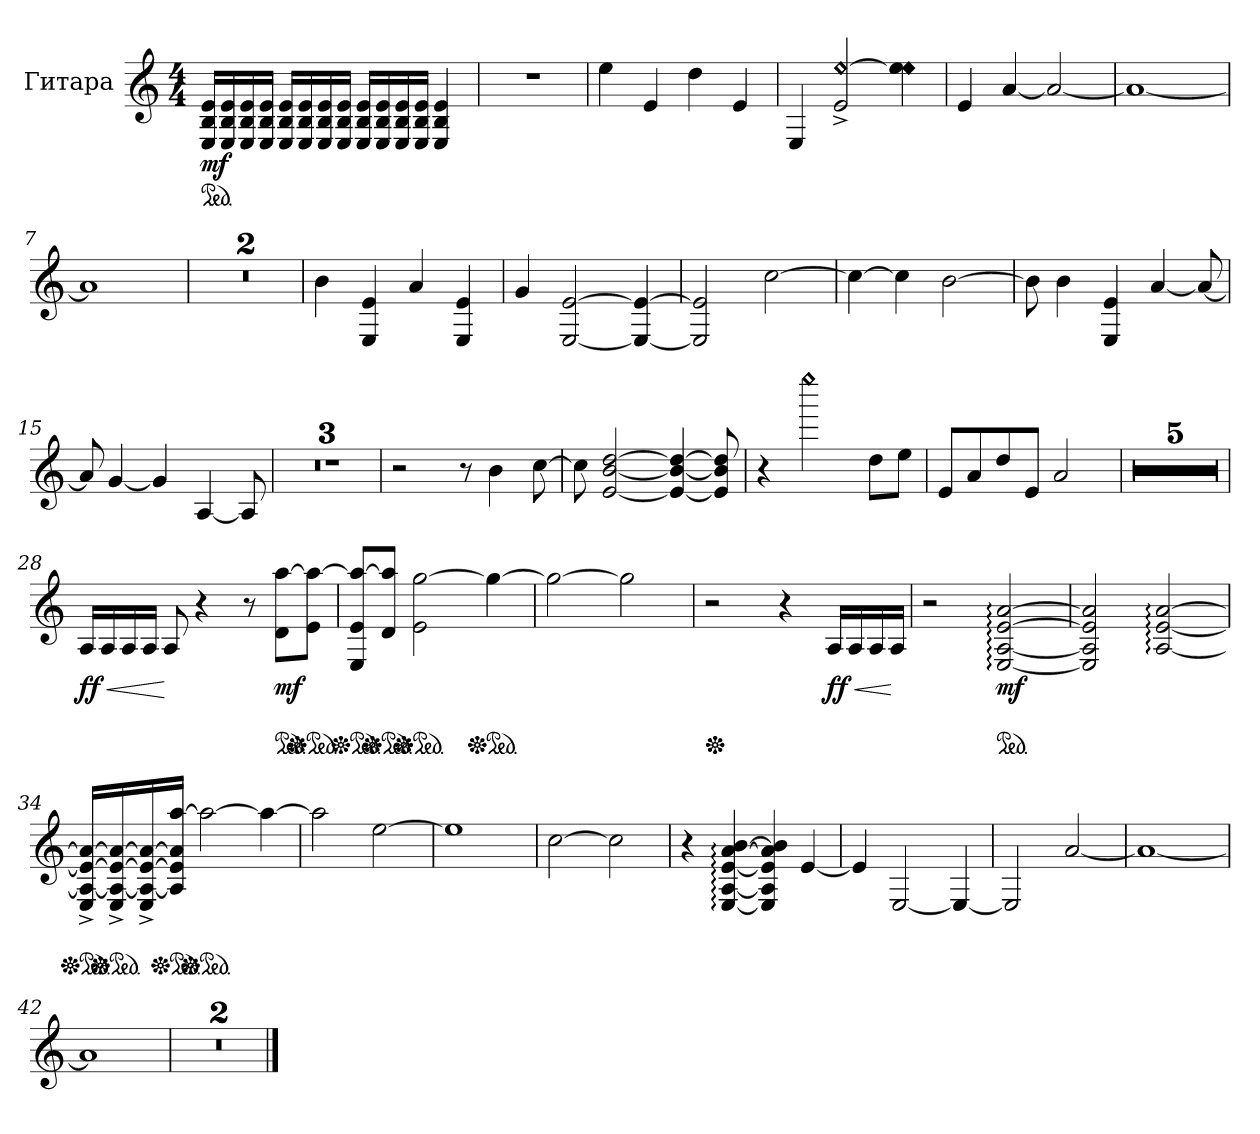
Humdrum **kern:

**kern	**dynam
*part1	*part1
*staff1	*staff1
*I"Гитара	*
*I'Гит.	*
*clefG2	*
*ITrd7c12	*
*k[]	*
*M4/4	*
*MM125	*
*ped	*
=1	=1
!	!LO:DY:b
16EE/ 16BB/ 16E/LL	mf
16EE/ 16BB/ 16E/	.
16EE/ 16BB/ 16E/	.
16EE/ 16BB/ 16E/JJ	.
16EE/ 16BB/ 16E/LL	.
16EE/ 16BB/ 16E/	.
16EE/ 16BB/ 16E/	.
16EE/ 16BB/ 16E/JJ	.
16EE/ 16BB/ 16E/LL	.
16EE/ 16BB/ 16E/	.
16EE/ 16BB/ 16E/	.
16EE/ 16BB/ 16E/JJ	.
4EE/ 4BB/ 4E/	.
=2	=2
1r	.
=3	=3
4e\	.
4E/	.
4d\	.
4E/	.
=4	=4
4EE/	.
!LO:N:n=2:head=diamond	!
2E/^ [2e/^	.
!LO:N:n=2:head=diamond	!
4e\] 4e\	.
=5	=5
4E/	.
[4A/	.
2A/_	.
=6	=6
1A_	.
=7	=7
1A]	.
=8	=8
1r	.
=9	=9
1r	.
!!LO:LB:g=z
=10	=10
4B\	.
4EE/ 4E/	.
4A/	.
4EE/ 4E/	.
=11	=11
4G/	.
[2EE/ [2E/	.
4EE/_ 4E/_	.
=12	=12
2EE/] 2E/]	.
[2c\	.
=13	=13
4c\_	.
4c\]	.
[2B\	.
=14	=14
8B\]	.
4B\	.
4EE/ 4E/	.
[4A/	.
8A/_	.
=15	=15
8A/]	.
[4G/	.
4G/]	.
[4AA/	.
8AA/]	.
=16	=16
1r	.
=17	=17
1r	.
=18	=18
1r	.
=19	=19
2r	.
8r	.
4B\	.
[8c\	.
!!LO:LB:g=z
=20	=20
8c\]	.
[2E/ [2B/ [2d/	.
4E/_ 4B/_ 4d/_	.
8E/] 8B/] 8d/]	.
=21	=21
4r	.
!LO:N:head=diamond	!
2eee\	.
8d\L	.
8e\J	.
=22	=22
8E/L	.
8A/	.
8d/	.
8E/J	.
2A/	.
=23	=23
*Xped	*
1r	.
=24	=24
1r	.
=25	=25
1r	.
=26	=26
1r	.
=27	=27
1r	.
=28	=28
!	!LO:HP:b
!	!LO:DY:n=1:b
16AA/LL	< ff
16AA/	.
16AA/	.
16AA/JJ	.
8AA/	[
4r	.
8r	.
*ped	*
!	!LO:DY:n=2:b
8D\ [8a\L	mf
*Xped	*
*ped	*
8E\ 8a\_J	.
!!LO:LB:g=z
=29	=29
*Xped	*
*ped	*
8EE/ 8E/ 8a/_L	.
*Xped	*
*ped	*
8D/ 8a/]J	.
*Xped	*
*ped	*
2E\ [2g\	.
*Xped	*
*ped	*
4g\_	.
=30	=30
2g\_	.
2g\]	.
=31	=31
*Xped	*
2r	.
4r	.
!	!LO:HP:b
!	!LO:DY:n=1:b
16AA/LL	< ff
16AA/	.
16AA/	.
16AA/JJ	[
=32	=32
2r	.
*ped	*
!	!LO:DY:b
[2EE/: [2AA/: [2E/: [2A/:	mf
=33	=33
2EE/] 2AA/] 2E/] 2A/]	.
[2AA/: [2E/: [2A/:	.
=34	=34
*Xped	*
*ped	*
16EE/^ 16AA/_^ 16E/_^ 16A/_^LL	.
*Xped	*
*ped	*
16EE/^ 16AA/_^ 16E/_^ 16A/_^	.
16EE/^ 16AA/_^ 16E/_^ 16A/_^	.
*Xped	*
*ped	*
16AA/] 16E/] 16A/] [16a/JJ	.
*Xped	*
*ped	*
2a\_	.
4a\_	.
=35	=35
2a\]	.
[2e\	.
=36	=36
1e]	.
=37	=37
[2c\	.
2c\]	.
!!LO:LB:g=z
=38	=38
4r	.
[4EE/: [4AA/: [4E/: [4A/: [4B/:	.
4EE/] 4AA/] 4E/] 4A/] 4B/]	.
[4E/	.
=39	=39
4E/]	.
[2EE/	.
4EE/_	.
=40	=40
2EE/]	.
[2A/	.
=41	=41
1A_	.
=42	=42
1A]	.
=43	=43
*Xped	*
1r	.
=44	=44
1r	.
==	==
*-	*-
